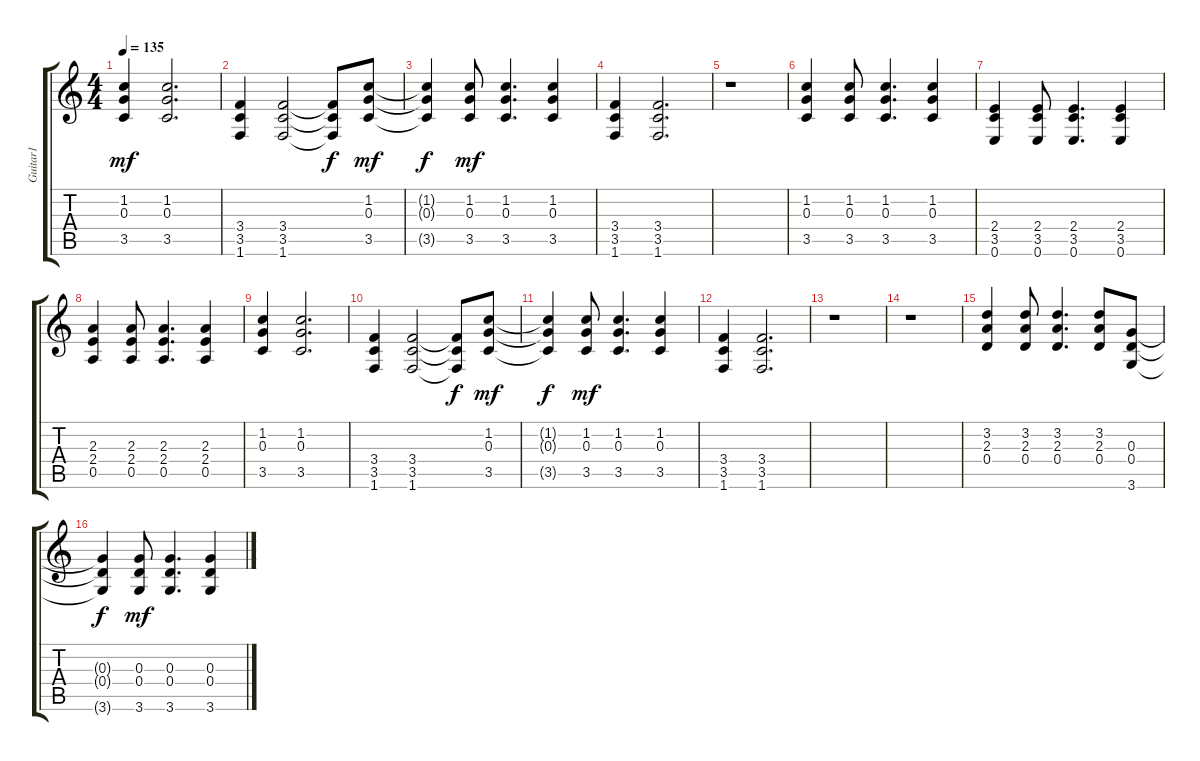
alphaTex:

\track ("Guitar1" "Guitar1") {instrument acousticguitarsteel}
\staff {score tabs}
\tuning (E4 B3 G3 D3 A2 E2) {hide}
\ts (4 4)
\tempo 135
\clef g2
\ks c
(1.2 0.3 3.5).4{dy mf} (1.2 0.3 3.5).2{d} |
(3.4 3.5 1.6).4 (3.4 3.5 1.6).2 (3.4{t} 3.5{t} 1.6{t}).8{dy f} (1.2 0.3 3.5).8{dy mf} |
(1.2{t} 0.3{t} 3.5{t}).4{dy f} (1.2 0.3 3.5).8{dy mf} (1.2 0.3 3.5).4{d} (1.2 0.3 3.5).4 |
(3.4 3.5 1.6).4 (3.4 3.5 1.6).2{d} |
r.1 |
(1.2 0.3 3.5).4 (1.2 0.3 3.5).8 (1.2 0.3 3.5).4{d} (1.2 0.3 3.5).4 |
(2.4 3.5 0.6).4 (2.4 3.5 0.6).8 (2.4 3.5 0.6).4{d} (2.4 3.5 0.6).4 |
(2.3 2.4 0.5).4 (2.3 2.4 0.5).8 (2.3 2.4 0.5).4{d} (2.3 2.4 0.5).4 |
(1.2 0.3 3.5).4 (1.2 0.3 3.5).2{d} |
(3.4 3.5 1.6).4 (3.4 3.5 1.6).2 (3.4{t} 3.5{t} 1.6{t}).8{dy f} (1.2 0.3 3.5).8{dy mf} |
(1.2{t} 0.3{t} 3.5{t}).4{dy f} (1.2 0.3 3.5).8{dy mf} (1.2 0.3 3.5).4{d} (1.2 0.3 3.5).4 |
(3.4 3.5 1.6).4 (3.4 3.5 1.6).2{d} |
r.1 |
r.1 |
(3.2 2.3 0.4).4 (3.2 2.3 0.4).8 (3.2 2.3 0.4).4{d} (3.2 2.3 0.4).8 (0.3 0.4 3.6).8 |
(0.3{t} 0.4{t} 3.6{t}).4{dy f} (0.3 0.4 3.6).8{dy mf} (0.3 0.4 3.6).4{d} (0.3 0.4 3.6).4
